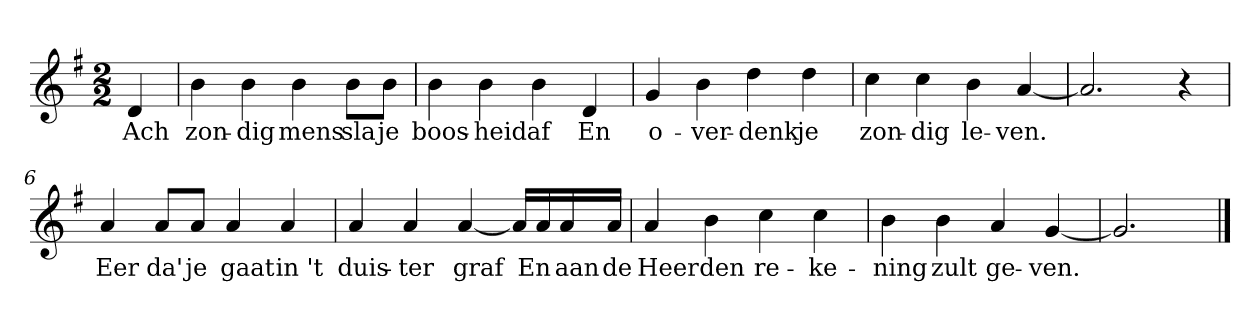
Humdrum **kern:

**kern	**text
*part1	*part1
*staff1	*staff1
*clefG2	*
*k[f#]	*
*G:	*
*M2/2	*
*MM120	*
=	=
4d	Ach
=1	=1
4b	zon-
4b	-dig
4b	mens
8b\L	sla
8b\J	je
=2	=2
4b	boos-
4b	-heid
4b	af
4d	En
=3	=3
4g	o-
4b	-ver-
4dd	-denk
4dd	je
=4	=4
4cc	zon-
4cc	-dig
4b	le-
[4a	-ven.
=5	=5
2.a]	.
4r	.
=6	=6
4a	Eer
8a/L	da'
8a/J	je
4a	gaat
4a	in 't
=7	=7
4a	duis-
4a	-ter
[4a	graf
16a/LL]	.
16a/	En
16a/	aan
16a/JJ	de
=8	=8
4a	Heer
4b	den
4cc	re-
4cc	-ke-
=9	=9
4b	-ning
4b	zult
4a	ge-
[4g	-ven.
=10	=10
2.g]	.
==	==
*-	*-
